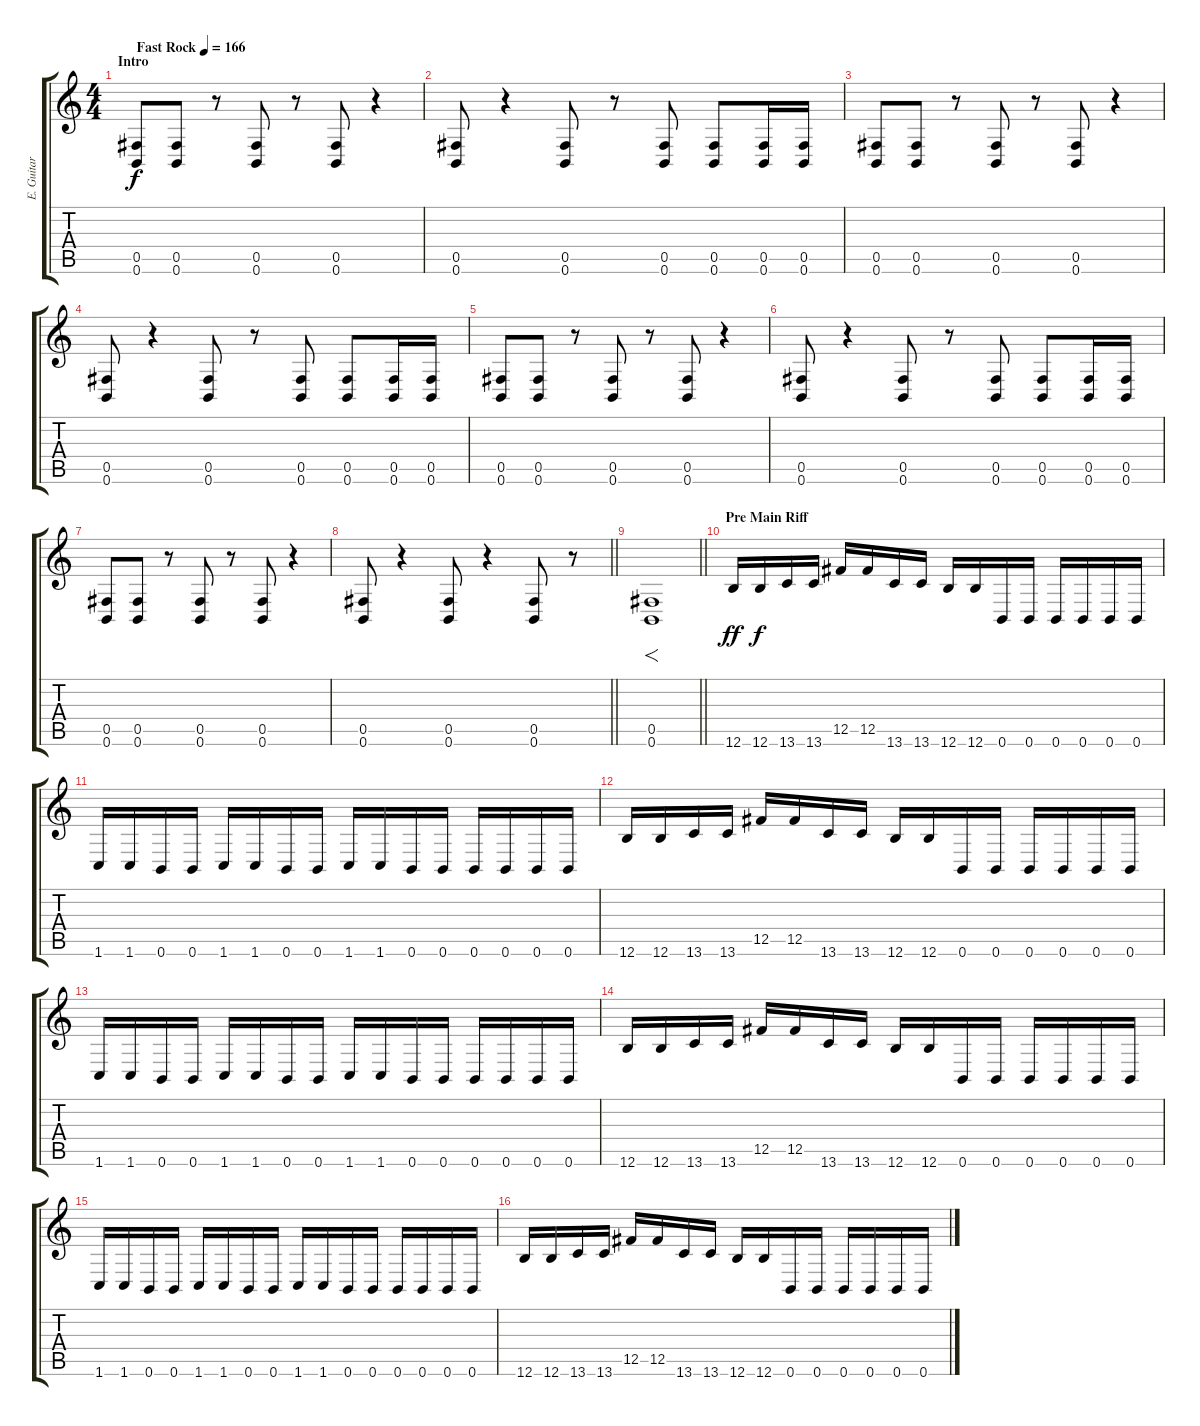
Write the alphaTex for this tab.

\track ("E. Guitar 2" "E. Guitar ") {instrument distortionguitar}
\staff {score tabs}
\tuning (Db4 Ab3 E3 B2 Gb2 B1) {hide}
\ts (4 4)
\section ("" "Intro")
\tempo (166 "Fast Rock")
\clef g2
\ks c
(0.5 0.6).8{dy f instrument distortionguitar} (0.5 0.6).8 r.8 (0.5 0.6).8 r.8 (0.5 0.6).8 r.4 |
(0.5 0.6).8 r.4 (0.5 0.6).8 r.8 (0.5 0.6).8 (0.5 0.6).8 (0.5 0.6).16 (0.5 0.6).16 |
(0.5 0.6).8 (0.5 0.6).8 r.8 (0.5 0.6).8 r.8 (0.5 0.6).8 r.4 |
(0.5 0.6).8 r.4 (0.5 0.6).8 r.8 (0.5 0.6).8 (0.5 0.6).8 (0.5 0.6).16 (0.5 0.6).16 |
(0.5 0.6).8 (0.5 0.6).8 r.8 (0.5 0.6).8 r.8 (0.5 0.6).8 r.4 |
(0.5 0.6).8 r.4 (0.5 0.6).8 r.8 (0.5 0.6).8 (0.5 0.6).8 (0.5 0.6).16 (0.5 0.6).16 |
(0.5 0.6).8 (0.5 0.6).8 r.8 (0.5 0.6).8 r.8 (0.5 0.6).8 r.4 |
\barLineRight lightlight
(0.5 0.6).8 r.4 (0.5 0.6).8 r.4 (0.5 0.6).8 r.8 |
\barLineRight lightlight
(0.5 0.6).1{f} |
\section ("" "Pre Main Riff")
12.6.16{dy ff volume 14} 12.6.16{dy f} 13.6.16 13.6.16 12.5.16 12.5.16 13.6.16 13.6.16 12.6.16 12.6.16 0.6.16 0.6.16 0.6.16 0.6.16 0.6.16 0.6.16 |
1.6.16 1.6.16 0.6.16 0.6.16 1.6.16 1.6.16 0.6.16 0.6.16 1.6.16 1.6.16 0.6.16 0.6.16 0.6.16 0.6.16 0.6.16 0.6.16 |
12.6.16 12.6.16 13.6.16 13.6.16 12.5.16 12.5.16 13.6.16 13.6.16 12.6.16 12.6.16 0.6.16 0.6.16 0.6.16 0.6.16 0.6.16 0.6.16 |
1.6.16 1.6.16 0.6.16 0.6.16 1.6.16 1.6.16 0.6.16 0.6.16 1.6.16 1.6.16 0.6.16 0.6.16 0.6.16 0.6.16 0.6.16 0.6.16 |
12.6.16 12.6.16 13.6.16 13.6.16 12.5.16 12.5.16 13.6.16 13.6.16 12.6.16 12.6.16 0.6.16 0.6.16 0.6.16 0.6.16 0.6.16 0.6.16 |
1.6.16 1.6.16 0.6.16 0.6.16 1.6.16 1.6.16 0.6.16 0.6.16 1.6.16 1.6.16 0.6.16 0.6.16 0.6.16 0.6.16 0.6.16 0.6.16 |
12.6.16 12.6.16 13.6.16 13.6.16 12.5.16 12.5.16 13.6.16 13.6.16 12.6.16 12.6.16 0.6.16 0.6.16 0.6.16 0.6.16 0.6.16 0.6.16
